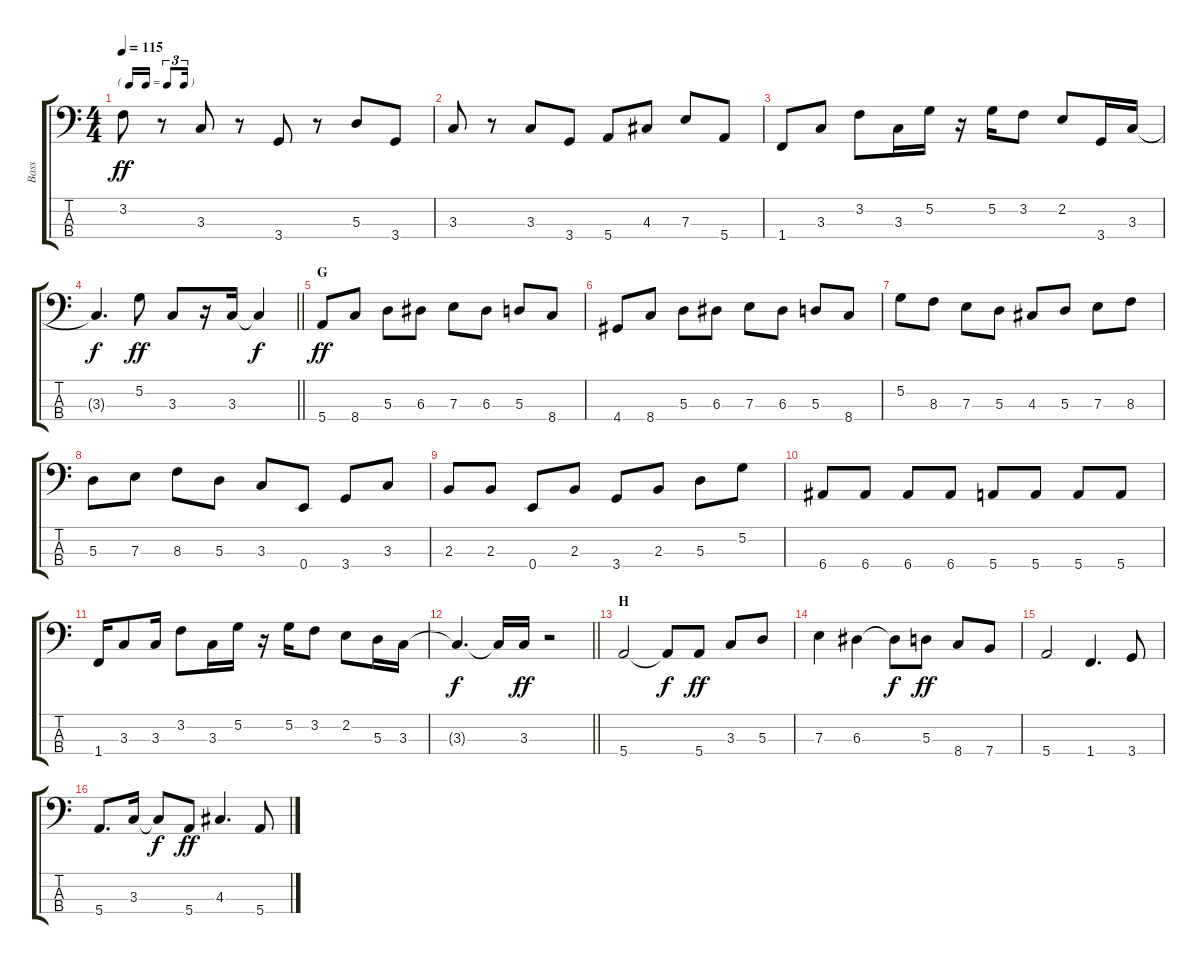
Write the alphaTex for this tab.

\track ("Bass" "Bass") {instrument electricbassfinger}
\staff {score tabs}
\tuning (G2 D2 A1 E1) {hide}
\ts (4 4)
\tf triplet16th
\tempo 115
\clef f4
\ks c
3.2.8{dy ff} r.8 3.3.8 r.8 3.4.8 r.8 5.3.8 3.4.8 |
3.3.8 r.8 3.3.8 3.4.8 5.4.8 4.3.8 7.3.8 5.4.8 |
1.4.8 3.3.8 3.2.8 3.3.16 5.2.16 r.16 5.2.16 3.2.8 2.2.8 3.4.16 3.3.16 |
\barLineRight lightlight
3.3{t}.4{d dy f} 5.2.8{dy ff} 3.3.8 r.16 3.3.16 3.3{t}.4{dy f} |
\section ("" "G")
5.4.8{dy ff} 8.4.8 5.3.8 6.3.8 7.3.8 6.3.8 5.3.8 8.4.8 |
4.4.8 8.4.8 5.3.8 6.3.8 7.3.8 6.3.8 5.3.8 8.4.8 |
5.2.8 8.3.8 7.3.8 5.3.8 4.3.8 5.3.8 7.3.8 8.3.8 |
5.3.8 7.3.8 8.3.8 5.3.8 3.3.8 0.4.8 3.4.8 3.3.8 |
2.3.8 2.3.8 0.4.8 2.3.8 3.4.8 2.3.8 5.3.8 5.2.8 |
6.4.8 6.4.8 6.4.8 6.4.8 5.4.8 5.4.8 5.4.8 5.4.8 |
1.4.16 3.3.8 3.3.16 3.2.8 3.3.16 5.2.16 r.16 5.2.16 3.2.8 2.2.8 5.3.16 3.3.16 |
\barLineRight lightlight
3.3{t}.4{d dy f} 3.3{t}.16 3.3.16{dy ff} r.2 |
\section ("" "H")
5.4.2 5.4{t}.8{dy f} 5.4.8{dy ff} 3.3.8 5.3.8 |
7.3.4 6.3.4 6.3{t}.8{dy f} 5.3.8{dy ff} 8.4.8 7.4.8 |
5.4.2 1.4.4{d} 3.4.8 |
5.4.8{d} 3.3.16 3.3{t}.8{dy f} 5.4.8{dy ff} 4.3.4{d} 5.4.8
